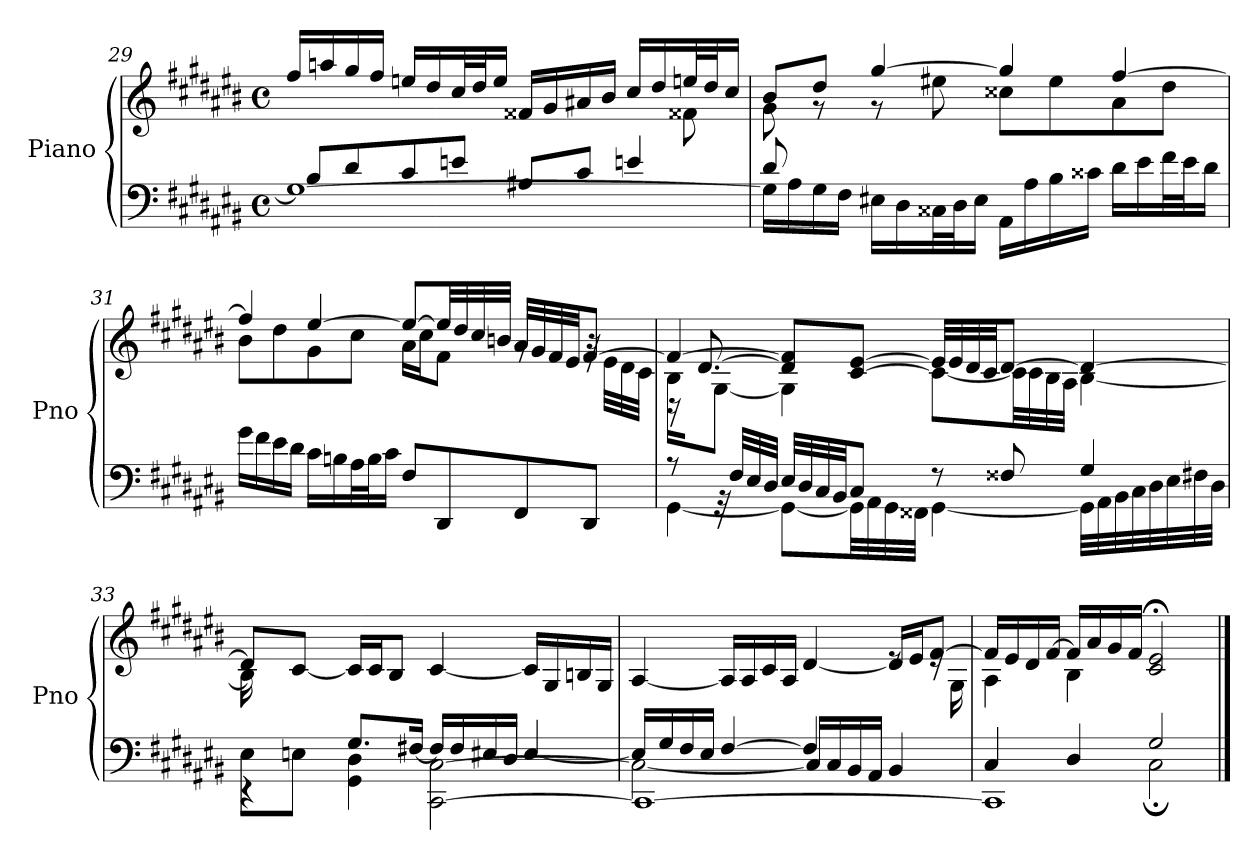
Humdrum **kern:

**kern	**kern
*part1	*part1
*staff2	*staff1
*I"Piano	*
*I'Pno	*
*clefF4	*clefG2
*k[f#c#g#d#a#e#b#]	*k[f#c#g#d#a#e#b#]
*M4/4	*M4/4
*met(c)	*met(c)
=29	=29
*^	*^
1G#_	8B#/L	16ff#/LL	2..ryy
.	.	16aan/	.
.	8d#/	16gg#/	.
.	.	16ff#/JJ	.
.	8c#/	16een/LL	.
.	.	16dd#/	.
.	8en/J	32cc#/L	.
.	.	32dd#/J	.
.	.	16ee/JJ	.
.	8A#X/L	16f##X/LL	.
.	.	16g#/	.
.	8c#/J	16a#X/	.
.	.	16b#/JJ	.
.	4en/	16cc#/LL	.
.	.	16dd#/	.
.	.	32een/L	8f##X\
.	.	32dd#/J	.
.	.	16cc#/JJ	.
!!LO:LB:g=z	!!
=30	=30	=30	=30
16G#\LL]	8d#/	8b#/L	8g#\
16A#\	.	.	.
16G#\	2..ryy	8dd#/J	8r
16F#\JJ	.	.	.
16E#X\LL	.	[4gg#/	8r
16D#\	.	.	.
32C##X\L	.	.	8ee#X\
32D#\J	.	.	.
16E#\JJ	.	.	.
16AA#\LL	.	4gg#/]	8cc##X\L
16A#\	.	.	.
16B#\	.	.	8ee#\
16c##X\JJ	.	.	.
16d#\LL	.	[4ff#/	8a#\
16e#\	.	.	.
32f#\L	.	.	8dd#\J
32e#\J	.	.	.
16d#\JJ	.	.	.
*v	*v	*	*
=31	=31	=31
16g#\LL	4ff#/]	8b#\L
16f#\	.	.
16e#\	.	8dd#\
16d#\JJ	.	.
16c#\LL	[4ee#/	8g#\
16Bn\	.	.
32A#\L	.	8cc#\J
32B\J	.	.
16c#\JJ	.	.
8F#/L	8ee#/L_	16a#\LL
.	.	16cc#\J
8DD#/	32ee#/LL]	8f#\J
.	32dd#/	.
.	32cc#/	.
.	32bn/JJJ	.
8FF#/	32a#/LLL	8rg
.	32g#/	.
.	32f#/	.
.	32e#/JJ	.
8DD#/J	[8f#/J	32rg
.	.	32e#\LLL
.	.	32d#\
.	.	32c#\JJJ
!!LO:PB:g=z
=32	=32	=32
*^	*	*^
8r	[4GG#\	4f#/_	16B#\LL	16rD
.	.	.	16d#\Jyy	[8.d#/
32rGG	.	.	[8G#\J	.
32F#/LLL	.	.	.	.
32E#/	.	.	.	.
32D#/JJJ	.	.	.	.
32E#/LLL	8GG#\L_	8d#/] 8f#/]L	4G#\]	2.ryy
32D#/	.	.	.	.
32C#/	.	.	.	.
32BB#/JJ	.	.	.	.
8C#/J	32GG#\LL]	[8c#/ [8e#/J	.	.
.	32AA#\	.	.	.
.	32GG#\	.	.	.
.	32FF##X\JJJ	.	.	.
8r	[4GG#\	32e#/LLL]	8c#\L_	.
.	.	32e#/	.	.
.	.	32d#/	.	.
.	.	32c#/JJ	.	.
8F##X/	.	[8d#/J	32c#\LL]	.
.	.	.	32c#\	.
.	.	.	32B#\	.
.	.	.	32A#\JJJ	.
4G#/	32GG#\LLL]	4d#/_	[4B#\	.
.	32AA#\	.	.	.
.	32BB#\	.	.	.
.	32C#\	.	.	.
.	32D#\	.	.	.
.	32E#\	.	.	.
.	32F#X\	.	.	.
.	32D#\JJJ	.	.	.
*	*	*	*v	*v
!!LO:LB:g=z
=33	=33	=33	=33
*	*^	*	*
16ryy	8E#\L	4rEE	8d#/L]	16B#\KL]
8G#/	.	.	.	2...ryy
.	8En\J	.	[8c#/J	.
16F##X/Jk	.	.	.	.
2.ryy	8.G#/L	4GG#\ 4D#\	16c#/LL]	.
.	.	.	16c#/J	.
.	.	.	8B#/J	.
.	[16F#X/Jk	.	.	.
.	16F#/LL]	[2CC#\ [2C#\	[4c#/	.
.	16F#/	.	.	.
.	16E#X/	.	.	.
.	16D#/JJ	.	.	.
.	[4E#/	.	16c#/LL]	.
.	.	.	16G#/	.
.	.	.	16Bn/	.
.	.	.	16G#/JJ	.
=34	=34	=34	=34	=34
16E#/LL]	2C#\_	1CC#_	[4A#/	2.ryy
16G#/	.	.	.	.
16F#/	.	.	.	.
16E#/JJ	.	.	.	.
[4F#/	.	.	16A#/LL]	.
.	.	.	16A#/	.
.	.	.	16c#/	.
.	.	.	16A#/JJ	.
4F#/]	16C#/LL]	.	[4d#/	.
.	16C#/	.	.	.
.	16BB#/	.	.	.
.	16AA#/JJ	.	.	.
4BB#/	4ryy	.	16d#/LL]	8re
.	.	.	16e#/J	.
.	.	.	[8f#/J	16re
.	.	.	.	16G#\
=35	=35	=35	=35	=35
2ryy	4C#/	1CC#]	16f#/LL]	4A#\
.	.	.	16e#/	.
.	.	.	16d#/	.
.	.	.	[16f#/JJ	.
.	4D#/	.	16f#/LL]	4B#\
.	.	.	16a#/	.
.	.	.	16g#/	.
.	.	.	16f#/JJ	.
2G#/	2C#;\	.	2c#/;< 2e#/;<	2ryy
*v	*v	*v	*	*
*	*v	*v
==	==
*-	*-
